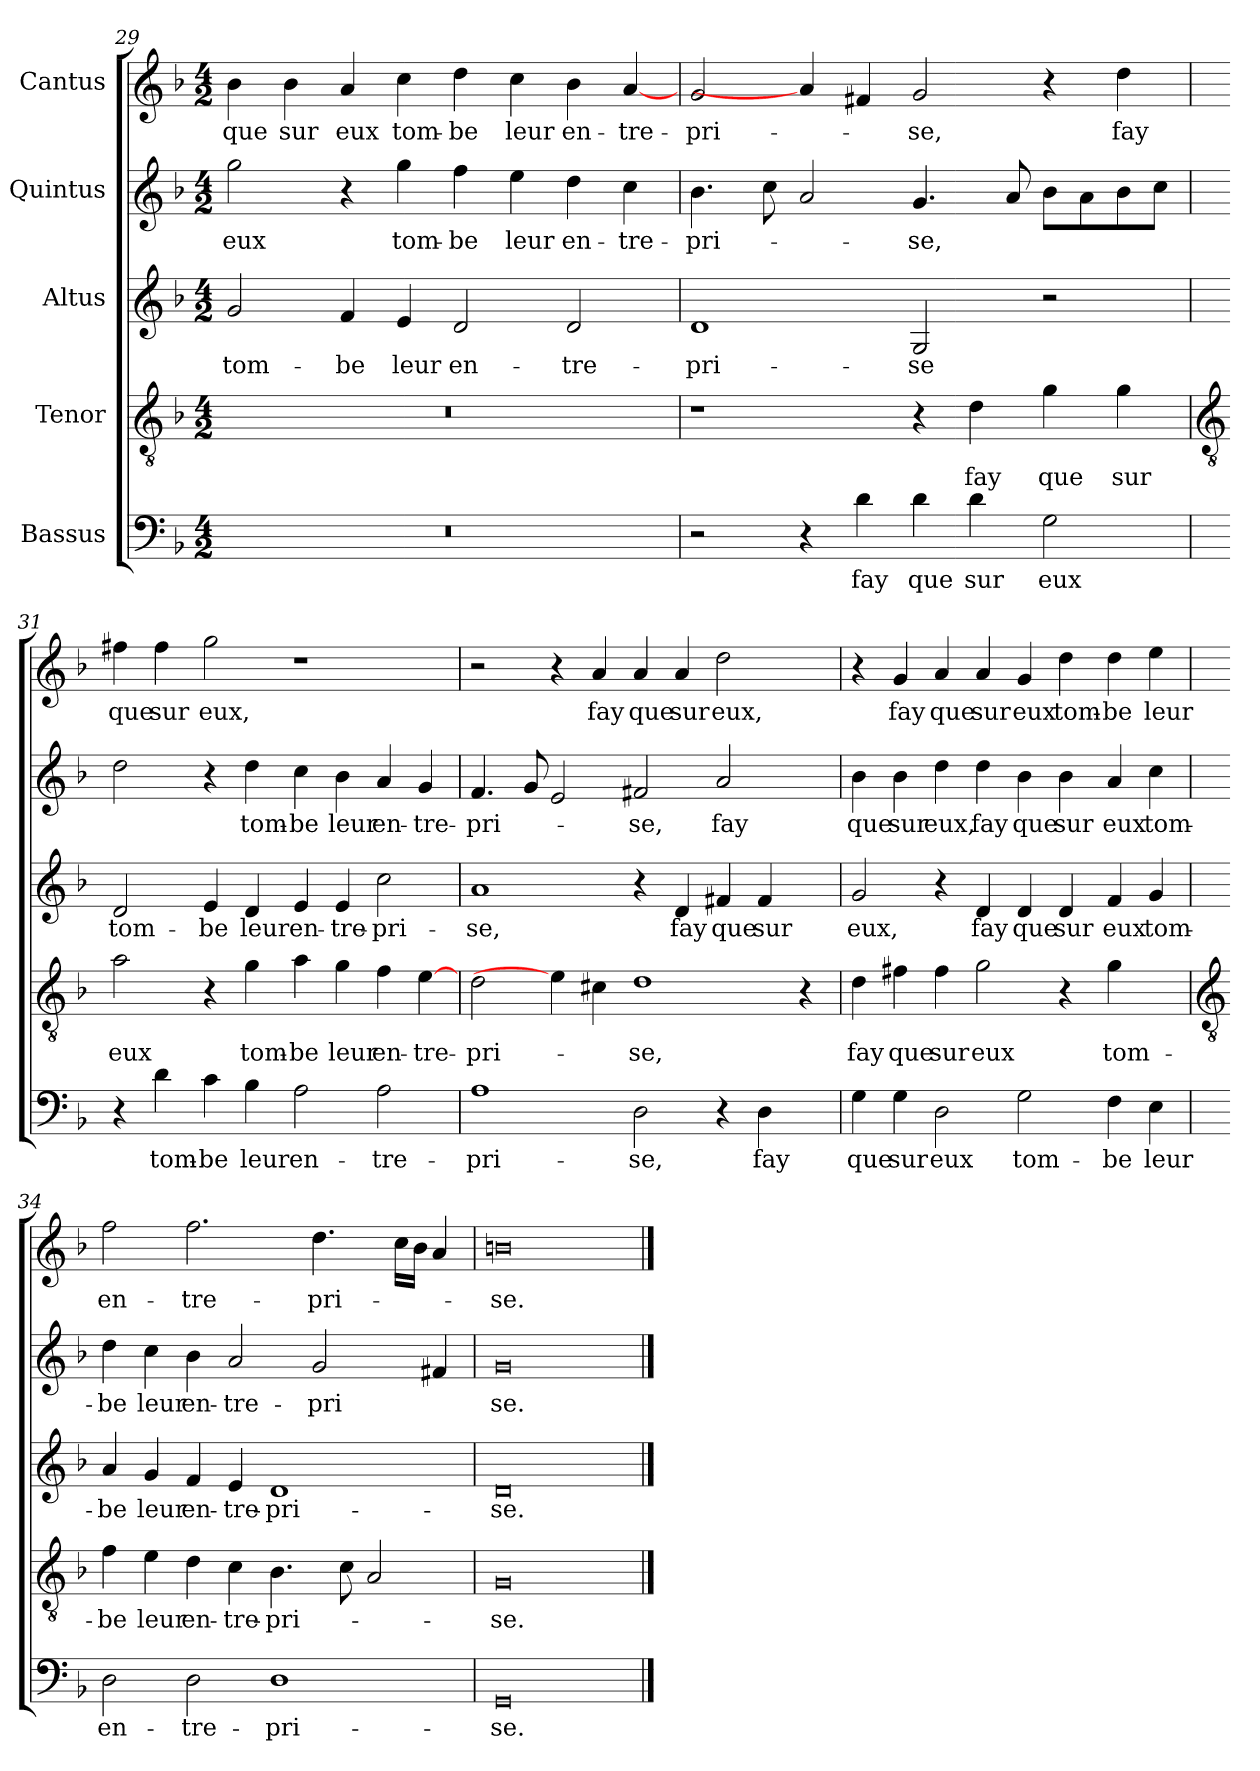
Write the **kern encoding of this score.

**kern	**text	**kern	**text	**kern	**text	**kern	**text	**kern	**text
*part5	*part5	*part4	*part4	*part3	*part3	*part2	*part2	*part1	*part1
*staff5	*staff5	*staff4	*staff4	*staff3	*staff3	*staff2	*staff2	*staff1	*staff1
*I"Bassus	*	*I"Tenor	*	*I"Altus	*	*I"Quintus	*	*I"Cantus	*
!!LO:LB:g=z
*clefF4	*	*clefGv2	*	*clefG2	*	*clefG2	*	*clefG2	*
*k[b-]	*	*k[b-]	*	*k[b-]	*	*k[b-]	*	*k[b-]	*
*F:	*	*F:	*	*F:	*	*F:	*	*F:	*
*M4/2	*	*M4/2	*	*M4/2	*	*M4/2	*	*M4/2	*
=29	=29	=29	=29	=29	=29	=29	=29	=29	=29
!	!	!	!	!	!LO:LY:b	!	!LO:LY:b	!	!LO:LY:b
0r	.	0r	.	2g	tom-	2gg	eux	4b-	que
!	!	!	!	!	!	!	!	!	!LO:LY:b
.	.	.	.	.	.	.	.	4b-	sur
!	!	!	!	!	!LO:LY:b	!	!	!	!LO:LY:b
.	.	.	.	4f	-be	4r	.	4a	eux
!	!	!	!	!	!LO:LY:b	!	!LO:LY:b	!	!LO:LY:b
.	.	.	.	4e	leur	4gg	tom-	4cc	tom-
!	!	!	!	!	!LO:LY:b	!	!LO:LY:b	!	!LO:LY:b
.	.	.	.	2d	en-	4ff	-be	4dd	-be
!	!	!	!	!	!	!	!LO:LY:b	!	!LO:LY:b
.	.	.	.	.	.	4ee	leur	4cc	leur
!	!	!	!	!	!LO:LY:b	!	!LO:LY:b	!	!LO:LY:b
.	.	.	.	2d	-tre-	4dd	en-	4b-	en-
!	!	!	!	!	!	!	!LO:LY:b	!	!LO:LY:b
.	.	.	.	.	.	4cc	-tre-	[4a	-tre-
=30	=30	=30	=30	=30	=30	=30	=30	=30	=30
!	!	!	!	!	!LO:LY:b	!	!LO:LY:b	!	!LO:LY:b
2r	.	1r	.	1d	-pri-	4.b-	-pri-	2g	-pri-
.	.	.	.	.	.	8cc	.	.	.
4r	.	.	.	.	.	2a	.	4a]	.
!	!LO:LY:b	!	!	!	!	!	!	!	!
4d	fay	.	.	.	.	.	.	4f#X	.
!	!LO:LY:b	!	!	!	!LO:LY:b	!	!LO:LY:b	!	!LO:LY:b
4d	que	4r	.	2G	-se	4.g	-se,	2g	-se,
!	!LO:LY:b	!	!LO:LY:b	!	!	!	!	!	!
4d	sur	4d	fay	.	.	.	.	.	.
.	.	.	.	.	.	8a	.	.	.
!	!LO:LY:b	!	!LO:LY:b	!	!	!	!	!	!
2G	eux	4g	que	2r	.	8b-L	.	4r	.
.	.	.	.	.	.	8a	.	.	.
!	!	!	!LO:LY:b	!	!	!	!	!	!LO:LY:b
.	.	4g	sur	.	.	8b-	.	4dd	fay
.	.	.	.	.	.	8ccJ	.	.	.
!!LO:LB:g=z
=31	=31	=31	=31	=31	=31	=31	=31	=31	=31
*	*	*clefGv2	*	*	*	*	*	*	*
!	!	!	!LO:LY:b	!	!LO:LY:b	!	!	!	!LO:LY:b
4r	.	2a	eux	2d	tom-	2dd	.	4ff#X	que
!	!LO:LY:b	!	!	!	!	!	!	!	!LO:LY:b
4d	tom-	.	.	.	.	.	.	4ff#	sur
!	!LO:LY:b	!	!	!	!LO:LY:b	!	!	!	!LO:LY:b
4c	-be	4r	.	4e	-be	4r	.	2gg	eux,
!	!LO:LY:b	!	!LO:LY:b	!	!LO:LY:b	!	!LO:LY:b	!	!
4B-	leur	4g	tom-	4d	leur	4dd	tom-	.	.
!	!LO:LY:b	!	!LO:LY:b	!	!LO:LY:b	!	!LO:LY:b	!	!
2A	en-	4a	-be	4e	en-	4cc	-be	1r	.
!	!	!	!LO:LY:b	!	!LO:LY:b	!	!LO:LY:b	!	!
.	.	4g	leur	4e	-tre-	4b-	leur	.	.
!	!LO:LY:b	!	!LO:LY:b	!	!LO:LY:b	!	!LO:LY:b	!	!
2A	-tre-	4f	en-	2cc	-pri-	4a	en-	.	.
!	!	!	!LO:LY:b	!	!	!	!LO:LY:b	!	!
.	.	[4e	-tre-	.	.	4g	-tre-	.	.
=32	=32	=32	=32	=32	=32	=32	=32	=32	=32
!	!LO:LY:b	!	!LO:LY:b	!	!LO:LY:b	!	!LO:LY:b	!	!
1A	-pri-	2d	-pri-	1a	-se,	4.f	-pri-	2r	.
.	.	.	.	.	.	8g	.	.	.
.	.	4e]	.	.	.	2e	.	4r	.
!	!	!	!	!	!	!	!	!	!LO:LY:b
.	.	4c#X	.	.	.	.	.	4a	fay
!	!LO:LY:b	!	!LO:LY:b	!	!	!	!LO:LY:b	!	!LO:LY:b
2D	-se,	1d	-se,	4r	.	2f#X	-se,	4a	que
!	!	!	!	!	!LO:LY:b	!	!	!	!LO:LY:b
.	.	.	.	4d	fay	.	.	4a	sur
!	!	!	!	!	!LO:LY:b	!	!LO:LY:b	!	!LO:LY:b
4r	.	.	.	4f#X	que	2a	fay	2dd	eux,
!	!LO:LY:b	!	!	!	!LO:LY:b	!	!	!	!
4D	fay	.	.	4f#	sur	.	.	.	.
4ryy	.	4r	.	4ryy	.	4ryy	.	4ryy	.
=33	=33	=33	=33	=33	=33	=33	=33	=33	=33
!	!LO:LY:b	!	!LO:LY:b	!	!LO:LY:b	!	!LO:LY:b	!	!
4G	que	4d	fay	2g	eux,	4b-	que	4r	.
!	!LO:LY:b	!	!LO:LY:b	!	!	!	!LO:LY:b	!	!LO:LY:b
4G	sur	4f#X	que	.	.	4b-	sur	4g	fay
!	!LO:LY:b	!	!LO:LY:b	!	!	!	!LO:LY:b	!	!LO:LY:b
2D	eux	4f#	sur	4r	.	4dd	eux,	4a	que
!	!	!	!LO:LY:b	!	!LO:LY:b	!	!LO:LY:b	!	!LO:LY:b
.	.	2g	eux	4d	fay	4dd	fay	4a	sur
!	!LO:LY:b	!	!	!	!LO:LY:b	!	!LO:LY:b	!	!LO:LY:b
2G	tom-	.	.	4d	que	4b-	que	4g	eux
!	!	!	!	!	!LO:LY:b	!	!LO:LY:b	!	!LO:LY:b
.	.	4r	.	4d	sur	4b-	sur	4dd	tom-
!	!LO:LY:b	!	!LO:LY:b	!	!LO:LY:b	!	!LO:LY:b	!	!LO:LY:b
4F	-be	4g	tom-	4f	eux	4a	eux	4dd	-be
!	!LO:LY:b	!	!	!	!LO:LY:b	!	!LO:LY:b	!	!LO:LY:b
4E	leur	4ryy	.	4g	tom-	4cc	tom-	4ee	leur
!!LO:LB:g=z
=34	=34	=34	=34	=34	=34	=34	=34	=34	=34
*	*	*clefGv2	*	*	*	*	*	*	*
!	!LO:LY:b	!	!LO:LY:b	!	!LO:LY:b	!	!LO:LY:b	!	!LO:LY:b
2D	en-	4f	-be	4a	-be	4dd	-be	2ff	en-
!	!	!	!LO:LY:b	!	!LO:LY:b	!	!LO:LY:b	!	!
.	.	4e	leur	4g	leur	4cc	leur	.	.
!	!LO:LY:b	!	!LO:LY:b	!	!LO:LY:b	!	!LO:LY:b	!	!LO:LY:b
2D	-tre-	4d	en-	4f	en-	4b-	en-	2.ff	-tre-
!	!	!	!LO:LY:b	!	!LO:LY:b	!	!LO:LY:b	!	!
.	.	4c	-tre-	4e	-tre-	2a	-tre-	.	.
!	!LO:LY:b	!	!LO:LY:b	!	!LO:LY:b	!	!	!	!
1D	-pri-	4.B-	-pri-	1d	-pri-	.	.	.	.
!	!	!	!	!	!	!	!LO:LY:b	!	!LO:LY:b
.	.	.	.	.	.	2g	-pri	4.dd	-pri-
.	.	8c	.	.	.	.	.	.	.
.	.	2A	.	.	.	.	.	.	.
.	.	.	.	.	.	.	.	16ccLL	.
.	.	.	.	.	.	.	.	16b-JJ	.
.	.	.	.	.	.	4f#X	.	4a	.
=35	=35	=35	=35	=35	=35	=35	=35	=35	=35
!	!LO:LY:b	!	!LO:LY:b	!	!LO:LY:b	!	!LO:LY:b	!	!LO:LY:b
0GG	-se.	0G	-se.	0d	-se.	0g	se.	0bn	-se.
==	==	==	==	==	==	==	==	==	==
*-	*-	*-	*-	*-	*-	*-	*-	*-	*-
